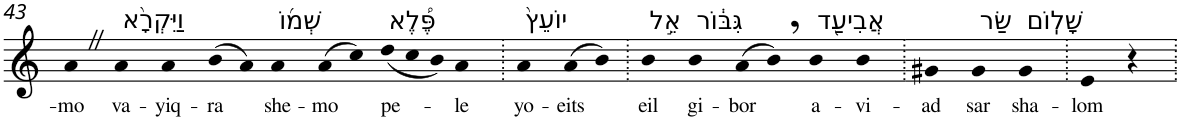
**kern	**text
*part1	*part1
*staff1	*staff1
*I"Piano	*
*I'Pno	*
!!LO:PB:g=z
*clefG2	*
*k[]	*
=43	=43
!	!LO:LY:b
4aZ	-mo
!LO:TX:a:t=וַיִּקְרָ֨א	!
!	!LO:LY:b
4a	va-
!	!LO:LY:b
4a	-yiq-
!	!LO:LY:b
(8b	-ra
8a)	.
!LO:TX:a:t=שְׁמ֜וֹ	!
!	!LO:LY:b
4a	she-
!	!LO:LY:b
(8a	-mo
8cc)	.
*Xtuplet	*
!LO:TX:a:t=פֶּ֠לֶא	!
!	!LO:LY:b
(<12dd	pe-
12cc	.
12b)	.
!	!LO:LY:b
4a	-le
=44.	=44.
!LO:TX:a:t=יוֹעֵץ֙	!
!	!LO:LY:b
4a	yo-
!	!LO:LY:b
(8a	-eits
8b)	.
=45.	=45.
!LO:TX:a:t=אֵ֣ל	!
!	!LO:LY:b
4b	eil
!LO:TX:a:t=גִּבּ֔וֹר	!
!	!LO:LY:b
4b	gi-
!	!LO:LY:b
(8a	-bor
8b,)	.
!LO:TX:a:t=אֲבִיעַ֖ד	!
!	!LO:LY:b
4b	a-
!	!LO:LY:b
4b	-vi-
=46.	=46.
!	!LO:LY:b
4g#X	-ad
!LO:TX:a:t=שַׂר	!
!	!LO:LY:b
4g#	sar
!LO:TX:a:t=שָׁלֽוֹם	!
!	!LO:LY:b
4g#	sha-
=47.	=47.
!	!LO:LY:b
4e	-lom
4r	.
=.	=.
*-	*-
